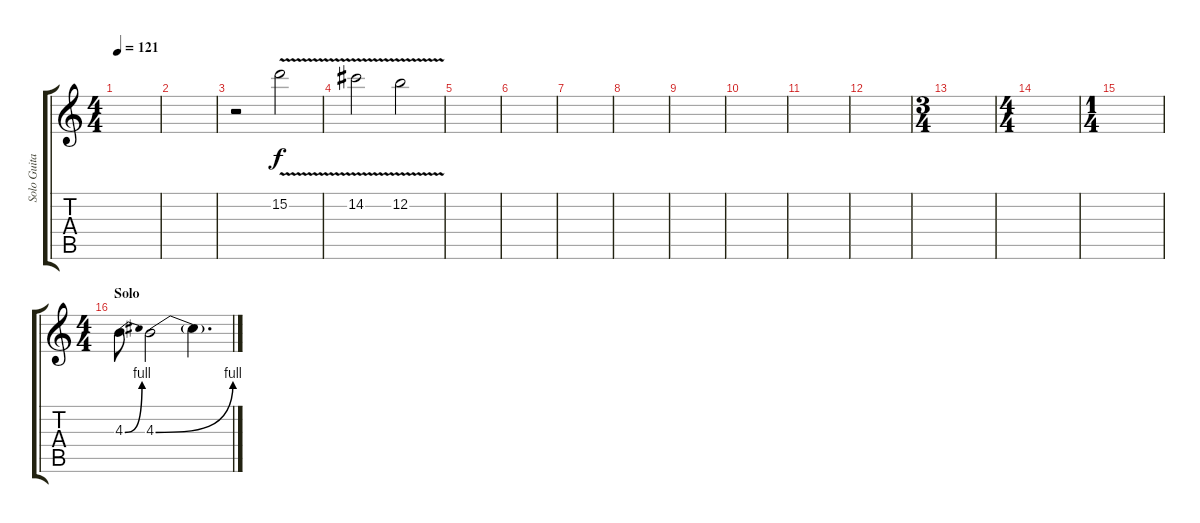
\track ("Solo Guitar" "Solo Guita") {instrument distortionguitar}
\staff {score tabs}
\tuning (E4 B3 G3 D3 A2 E2) {hide}
\ts (4 4)
\tempo 121
\clef g2
\ks c
|
|
r.2 15.2{v}.2 |
14.2{v}.2 12.2{v}.2 |
|
|
|
|
|
|
|
|
\ts (3 4)
|
\ts (4 4)
|
\ts (1 4)
|
\ts (4 4)
\section ("" "Solo")
4.3{be (bend 0 0 60 4)}.8 4.3{be (bend 0 0 60 4)}.2 4.3{t}.4{d}
